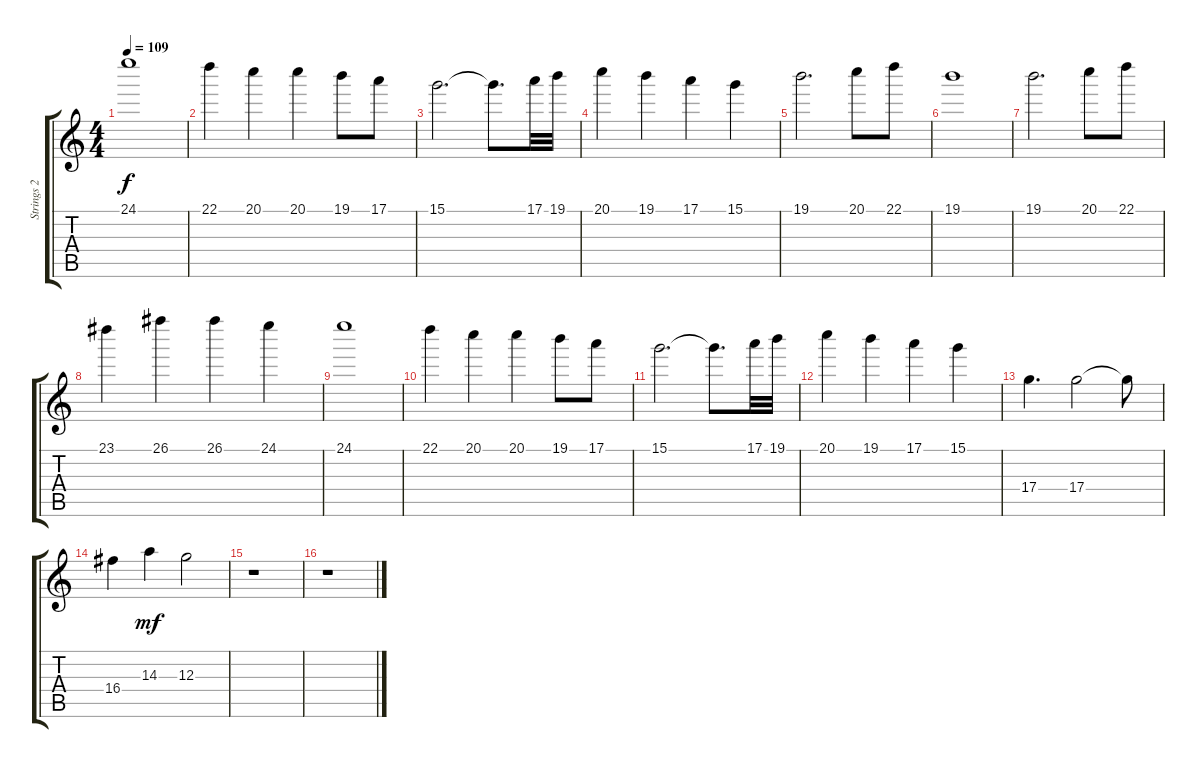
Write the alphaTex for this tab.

\track ("Strings 2" "Strings 2") {instrument acousticguitarnylon}
\staff {score tabs}
\tuning (E4 B3 G3 D3 A2 E2) {hide}
\ts (4 4)
\tempo 109
\clef g2
\ks c
24.1.1{dy f} |
22.1.4 20.1.4 20.1.4 19.1.8 17.1.8 |
15.1.2{d} 15.1{t}.8{d} 17.1.32 19.1.32 |
20.1.4 19.1.4 17.1.4 15.1.4 |
19.1.2{d} 20.1.8 22.1.8 |
19.1.1 |
19.1.2{d} 20.1.8 22.1.8 |
23.1.4 26.1.4 26.1.4 24.1.4 |
24.1.1 |
22.1.4 20.1.4 20.1.4 19.1.8 17.1.8 |
15.1.2{d} 15.1{t}.8{d} 17.1.32 19.1.32 |
20.1.4 19.1.4 17.1.4 15.1.4 |
17.4.4{d} 17.4.2 17.4{t}.8 |
16.4.4 14.3.4{dy mf} 12.3.2 |
r.1 |
r.1
